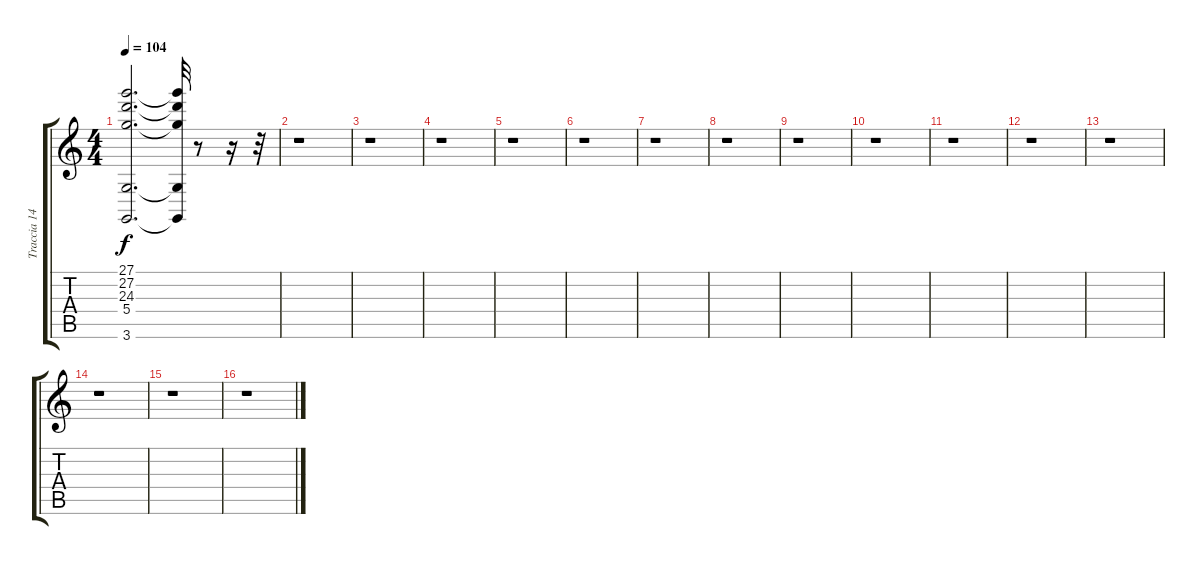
\track ("Traccia 14" "Traccia 14") {instrument pad7halo}
\staff {score tabs}
\tuning (E4 B3 G3 D3 A2 E2) {hide}
\ts (4 4)
\tempo 104
\clef g2
\ks c
(27.1{t} 27.2{t} 24.3{t} 5.4{t} 3.6{t}).2{d dy f} (27.1{t} 27.2{t} 24.3{t} 5.4{t} 3.6{t}).32 r.8 r.16 r.32 |
r.1 |
r.1 |
r.1 |
r.1 |
r.1 |
r.1 |
r.1 |
r.1 |
r.1 |
r.1 |
r.1 |
r.1 |
r.1 |
r.1 |
r.1
